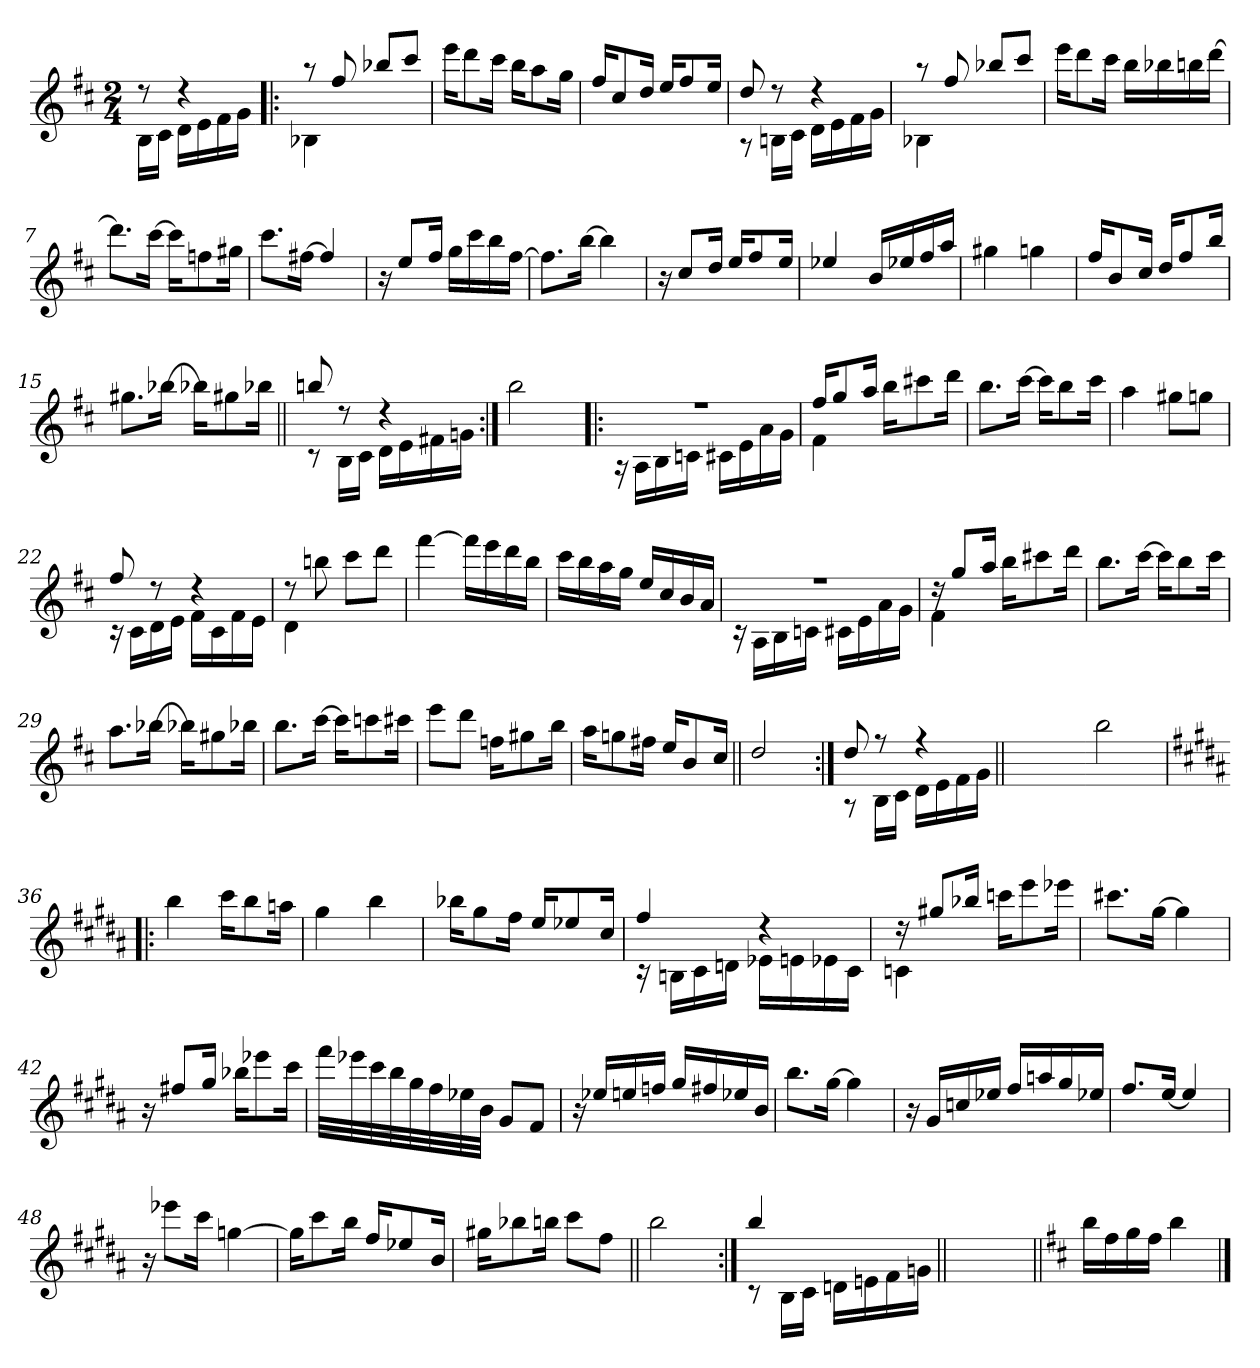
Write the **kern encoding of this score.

**kern
*part1
*staff1
*clefG2
*k[f#c#]
*b:
*M2/4
=
*^
8rdd	16B\LL
.	16c#\JJ
4rdd	16d\LL
.	16e\
.	16f#\
.	16g\JJ
=1!|:	=1!|:
8r	4B-X\
8ff#/	.
8bb-X/L	4ryy
8ccc#/J	.
*v	*v
=2
16eee\KL
8ddd\
16ccc#\Jk
16bb\KL
8aa\
16gg\Jk
=3
16ff#/KL
8cc#/
16dd/Jk
16ee/KL
8ff#/
16ee/Jk
!!LO:LB:g=z
=4
*^
8dd/	8rA
8rcc	16Bn\LL
.	16c#\JJ
4rdd	16d\LL
.	16e\
.	16f#\
.	16g\JJ
=5	=5
8r	4B-X\
8ff#/	.
8bb-X/L	4ryy
8ccc#/J	.
*v	*v
=6
16eee\KL
8ddd\
16ccc#\Jk
16bb\LL
16bb-X\
16bbn\
[16ddd\JJ
=7
8.ddd\L]
[16ccc#\Jk
16ccc#\KL]
8ffn\
16gg#X\Jk
!!LO:LB:g=z
=8
8.ccc#\L
[16ff#X\Jk
4ff#/]
=9
16r
8ee/L
16ff#/Jk
16gg\LL
16ccc#\
16bb\
[16ff#\JJ
=10
8.ff#\L]
[16bb\Jk
4bb\]
=11
16r
8cc#/L
16dd/Jk
16ee/KL
8ff#/
16ee/Jk
=12
4ee-X/
16b/LL
16ee-X/
16ff#/
16aa/JJ
!!LO:LB:g=z
=13
4gg#X\
4ggn\
=14
16ff#/KL
8b/
16cc#/Jk
16dd/KL
8ff#/
16bb/Jk
=15
8.gg#X\L
[16bb-X\Jk
16bb-X\KL]
8gg#X\
16bb-X\Jk
=16||
*^
8bbn/	8rc
8rdd	16B\LL
.	16c#\JJ
4rdd	16d\LL
.	16e\
.	16f#X\
.	16gn\JJ
*v	*v
=17:|!
2bb\
!!LO:LB:g=z
=18!|:
*^
2r	16rG
.	16A\LL
.	16B\
.	16cn\JJ
.	16c#X\LL
.	16e\
.	16a\
.	16g\JJ
=19	=19
16ff#/KL	4f#\
8gg/	.
16aa/Jk	.
16bb\KL	4ryy
8ccc#X\	.
16ddd\Jk	.
*v	*v
=20
8.bb\L
[16ccc#\Jk
16ccc#\KL]
8bb\
16ccc#\Jk
=21
4aa\
8gg#X\L
8ggn\J
!!LO:LB:g=z
=22
*^
8ff#/	16rc
.	16c#\LL
8rdd	16d\
.	16e\JJ
4rdd	16f#\LL
.	16c#\
.	16f#\
.	16e\JJ
=23	=23
8rdd	4d\
8bbn\	.
8ccc#\L	4ryy
8ddd\J	.
*v	*v
=24
[4fff#\
16fff#\LL]
16eee\
16ddd\
16bb\JJ
=25
16ccc#\LL
16bb\
16aa\
16gg\JJ
16ee/LL
16cc#/
16b/
16a/JJ
!!LO:LB:g=z
=26
*^
2r	16rB
.	16A\LL
.	16B\
.	16cn\JJ
.	16c#X\LL
.	16e\
.	16a\
.	16g\JJ
=27	=27
16rdd	4f#\
8gg/L	.
16aa/Jk	.
16bb\KL	4ryy
8ccc#X\	.
16ddd\Jk	.
*v	*v
=28
8.bb\L
[16ccc#\Jk
16ccc#\KL]
8bb\
16ccc#\Jk
=29
8.aa\L
[16bb-X\Jk
16bb-X\KL]
8gg#X\
16bb-X\Jk
=30
8.bb\L
[16ccc#\Jk
16ccc#\KL]
8cccn\
16ccc#X\Jk
!!LO:LB:g=z
=31
8eee\L
8ddd\J
16ffn\KL
8gg#X\
16bb\Jk
=32
16aa\KL
8ggn\
16ff#X\Jk
16ee/KL
8b/
16cc#/Jk
=33||
2dd/
=34:|!
*^
8dd/	8rG
8r	16B\LL
.	16c#\JJ
4ree	16d\LL
.	16e\
.	16f#\
.	16g\JJ
*v	*v
=34X341||
2ryy
!!LO:PB:g=z
=35-
2bb\
=36!|:
*k[f#c#g#d#a#]
*B:
4bb\
16ccc#\KL
8bb\
16aan\Jk
=37
4gg#\
4bb\
=38
16bb-X\KL
8gg#\
16ff#\Jk
16ee/KL
8ee-X/
16cc#/Jk
!!LO:LB:g=z
=39
*^
4ff#/	16rc
.	16Bn\LL
.	16c#\
.	16dn\JJ
4rdd	16e-X\LL
.	16en\
.	16e-X\
.	16c#\JJ
=40	=40
16rdd	4cn\
8gg#X/L	.
16bb-X/Jk	.
16cccn\KL	4ryy
8eee\	.
16eee-X\Jk	.
*v	*v
=41
8.ccc#X\L
[16gg#\Jk
4gg#\]
=42
16r
8ff#X/L
16gg#/Jk
16bb-X\KL
8eee-X\
16ccc#\Jk
!!LO:LB:g=z
=43
32fff#\LLL
32eee-X\
32ccc#\
32bb\
32gg#\
32ff#\
32ee-X\
32b\JJJ
8g#/L
8f#/J
=44
16r
16ee-X/LL
16een/
16ffn/JJ
16gg#/LL
16ff#X/
16ee-X/
16b/JJ
=45
8.bb\L
[16gg#\Jk
4gg#\]
=46
16r
16g#/LL
16ccn/
16ee-X/JJ
16ff#/LL
16aan/
16gg#/
16ee-X/JJ
!!LO:LB:g=z
=47
8.ff#/L
[16ee/Jk
4ee/]
=48
16r
8eee-X\L
16ccc#\Jk
[4ggn\
=49
16ggn\KL]
8ccc#\
16bb\Jk
16ff#/KL
8ee-X/
16b/Jk
=50
16gg#X\KL
8bb-X\
16bbn\Jk
8ccc#\L
8ff#\J
!!LO:LB:g=z
=51||
2bb\
=52:|!
*^
4bb/	8rB
.	16B\LL
.	16c#\JJ
4ryy	16dn\LL
.	16en\
.	16f#\
.	16gn\JJ
*v	*v
=52X522||
2ryy
=53||
*k[f#c#]
*D:
16bb\LL
16ff#\
16gg\
16ff#\JJ
4bb\
==
*-
